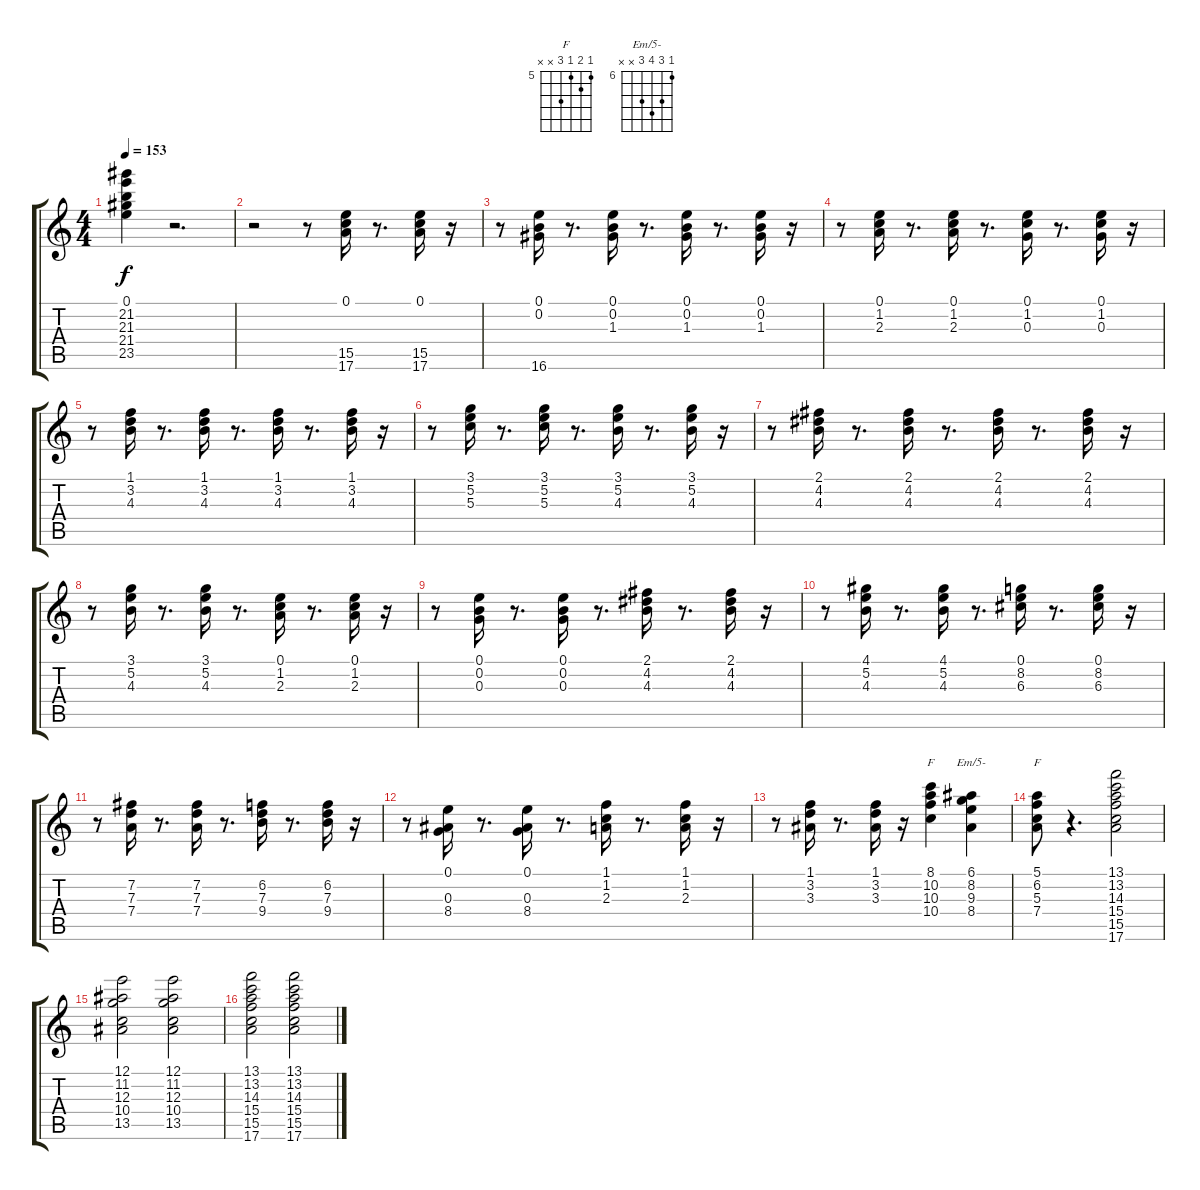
\track "" {instrument acousticguitarnylon}
\staff {score tabs}
\tuning (E4 B3 G3 D3 A2 E2) {hide}
\chord ("F" 8 10 10 10 x x) {firstfret 8}
\chord ("Em/5-" 6 8 9 8 x x) {firstfret 6}
\chord ("F" 5 6 5 7 x x) {firstfret 5}
\ts (4 4)
\tempo 153
\clef g2
\ks c
(0.1 21.2 21.3 21.4 23.5).4{dy f} r.2{d} |
r.2 r.8 (0.1 15.5 17.6).16 r.8{d} (0.1 15.5 17.6).16 r.16 |
r.8 (0.1 0.2 16.6).16 r.8{d} (0.1 0.2 1.3).16 r.8{d} (0.1 0.2 1.3).16 r.8{d} (0.1 0.2 1.3).16 r.16 |
r.8 (0.1 1.2 2.3).16 r.8{d} (0.1 1.2 2.3).16 r.8{d} (0.1 1.2 0.3).16 r.8{d} (0.1 1.2 0.3).16 r.16 |
r.8 (1.1 3.2 4.3).16 r.8{d} (1.1 3.2 4.3).16 r.8{d} (1.1 3.2 4.3).16 r.8{d} (1.1 3.2 4.3).16 r.16 |
r.8 (3.1 5.2 5.3).16 r.8{d} (3.1 5.2 5.3).16 r.8{d} (3.1 5.2 4.3).16 r.8{d} (3.1 5.2 4.3).16 r.16 |
r.8 (2.1 4.2 4.3).16 r.8{d} (2.1 4.2 4.3).16 r.8{d} (2.1 4.2 4.3).16 r.8{d} (2.1 4.2 4.3).16 r.16 |
r.8 (3.1 5.2 4.3).16 r.8{d} (3.1 5.2 4.3).16 r.8{d} (0.1 1.2 2.3).16 r.8{d} (0.1 1.2 2.3).16 r.16 |
r.8 (0.1 0.2 0.3).16 r.8{d} (0.1 0.2 0.3).16 r.8{d} (2.1 4.2 4.3).16 r.8{d} (2.1 4.2 4.3).16 r.16 |
r.8 (4.1 5.2 4.3).16 r.8{d} (4.1 5.2 4.3).16 r.8{d} (0.1 8.2 6.3).16 r.8{d} (0.1 8.2 6.3).16 r.16 |
r.8 (7.2 7.3 7.4).16 r.8{d} (7.2 7.3 7.4).16 r.8{d} (6.2 7.3 9.4).16 r.8{d} (6.2 7.3 9.4).16 r.16 |
r.8 (0.1 0.3 8.4).16 r.8{d} (0.1 0.3 8.4).16 r.8{d} (1.1 1.2 2.3).16 r.8{d} (1.1 1.2 2.3).16 r.16 |
r.8 (1.1 3.2 3.3).16 r.8{d} (1.1 3.2 3.3).16 r.16 (8.1 10.2 10.3 10.4).4{ch "F"} (6.1 8.2 9.3 8.4).4{ch "Em/5-"} |
(5.1 6.2 5.3 7.4).8{ch "F"} r.4{d} (13.1 13.2 14.3 15.4 15.5 17.6).2{instrument tremolostrings} |
(12.1 11.2 12.3 10.4 13.5).2 (12.1 11.2 12.3 10.4 13.5).2 |
(13.1 13.2 14.3 15.4 15.5 17.6).2 (13.1 13.2 14.3 15.4 15.5 17.6).2
